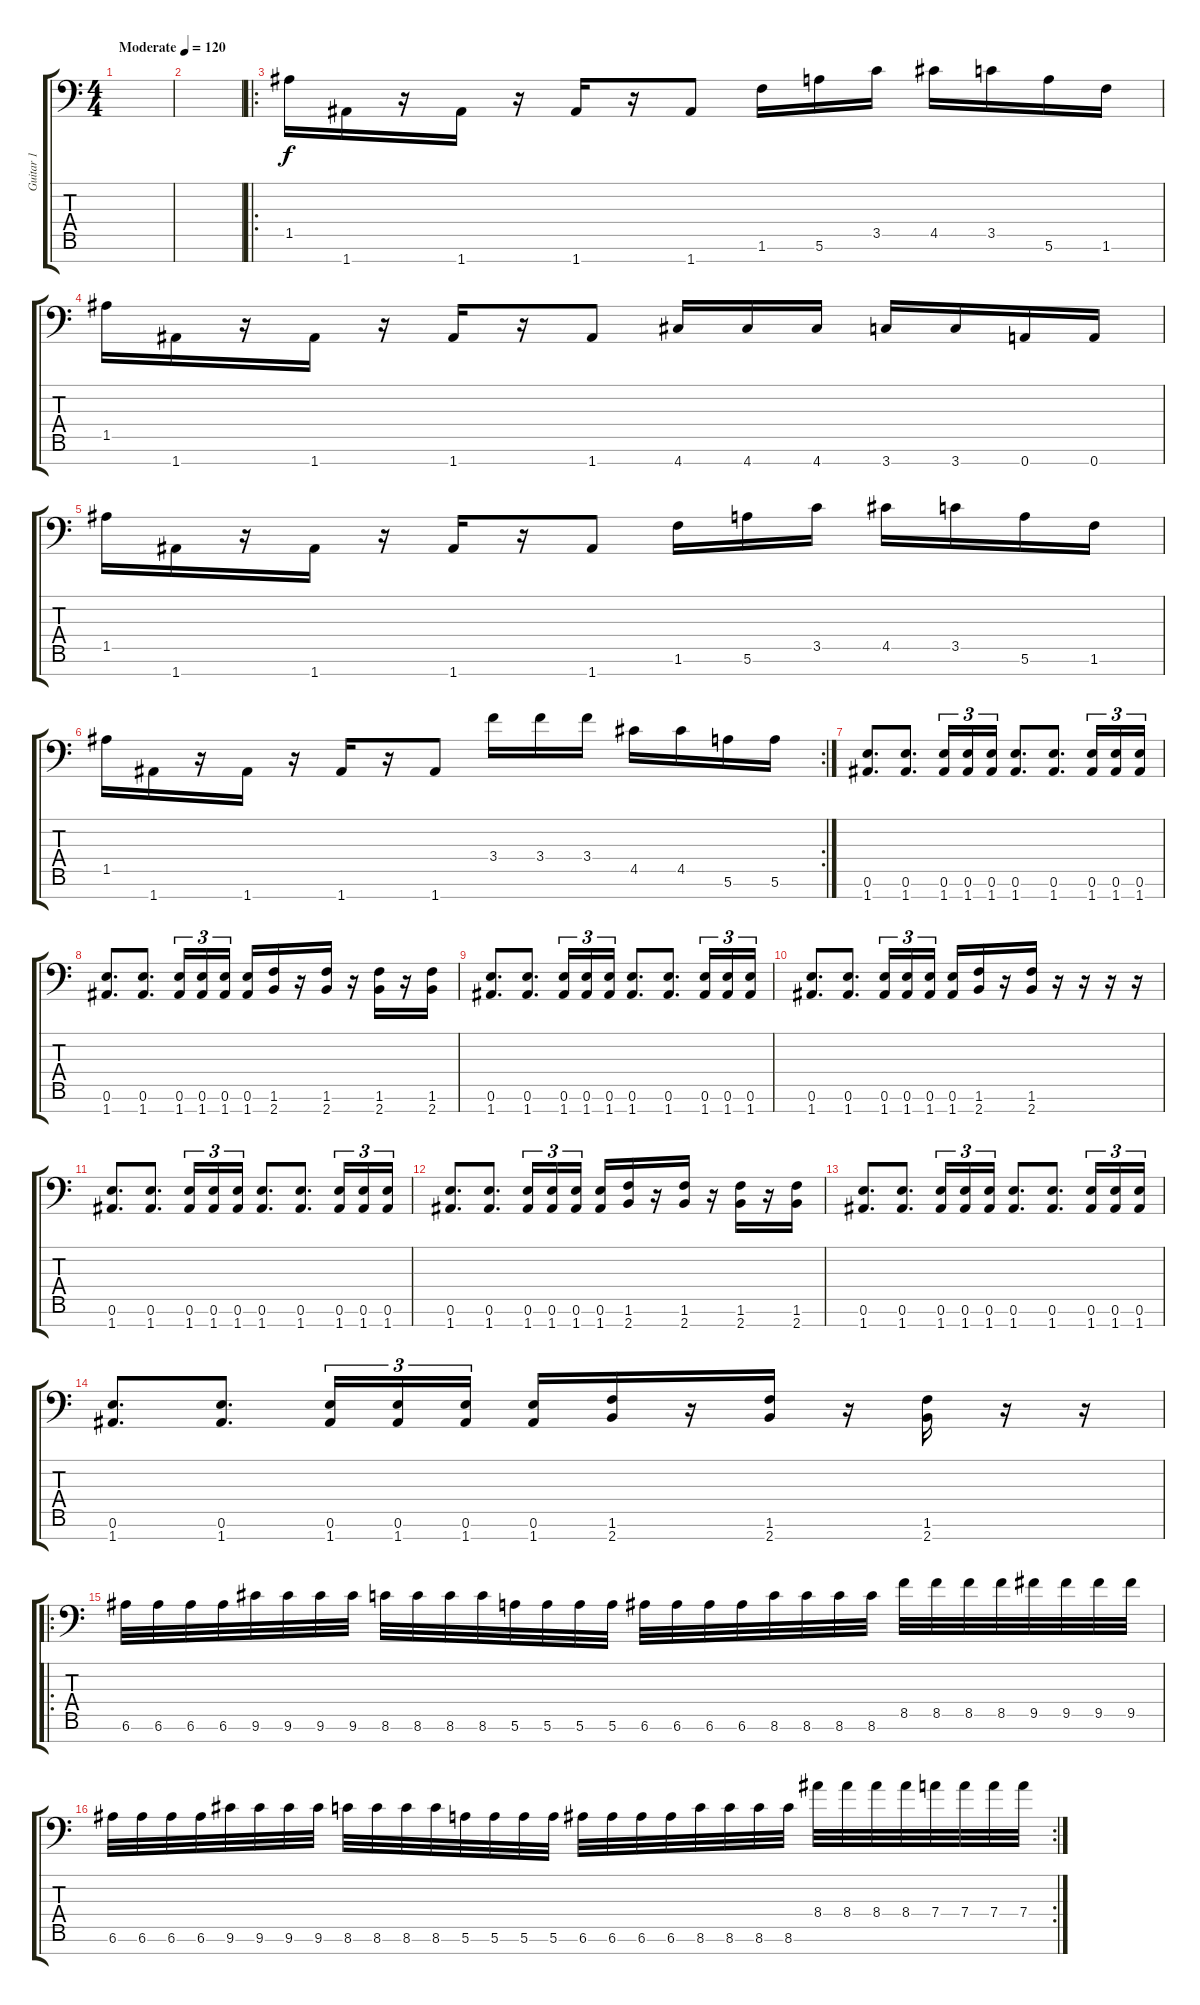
\track ("Guitar 1" "Guitar 1") {instrument distortionguitar}
\staff {score tabs}
\tuning (E4 B3 G3 D3 A2 E2 A1) {hide}
\ts (4 4)
\tempo (120 "Moderate")
\clef f4
\ks c
|
|
\ro
1.5.16 1.7.16 r.16 1.7.16 r.16 1.7.16 r.16 1.7.8 1.6.16 5.6.16 3.5.16 4.5.16 3.5.16 5.6.16 1.6.16 |
1.5.16 1.7.16 r.16 1.7.16 r.16 1.7.16 r.16 1.7.8 4.7.16 4.7.16 4.7.16 3.7.16 3.7.16 0.7.16 0.7.16 |
1.5.16 1.7.16 r.16 1.7.16 r.16 1.7.16 r.16 1.7.8 1.6.16 5.6.16 3.5.16 4.5.16 3.5.16 5.6.16 1.6.16 |
\rc 2
1.5.16 1.7.16 r.16 1.7.16 r.16 1.7.16 r.16 1.7.8 3.4.16 3.4.16 3.4.16 4.5.16 4.5.16 5.6.16 5.6.16 |
(0.6 1.7).8{d} (0.6 1.7).8{d} (0.6 1.7).16{tu (3 2)} (0.6 1.7).16{tu (3 2)} (0.6 1.7).16{tu (3 2)} (0.6 1.7).8{d} (0.6 1.7).8{d} (0.6 1.7).16{tu (3 2)} (0.6 1.7).16{tu (3 2)} (0.6 1.7).16{tu (3 2)} |
(0.6 1.7).8{d} (0.6 1.7).8{d} (0.6 1.7).16{tu (3 2)} (0.6 1.7).16{tu (3 2)} (0.6 1.7).16{tu (3 2)} (0.6 1.7).16 (1.6 2.7).16 r.16 (1.6 2.7).16 r.16 (1.6 2.7).16 r.16 (1.6 2.7).16 |
(0.6 1.7).8{d} (0.6 1.7).8{d} (0.6 1.7).16{tu (3 2)} (0.6 1.7).16{tu (3 2)} (0.6 1.7).16{tu (3 2)} (0.6 1.7).8{d} (0.6 1.7).8{d} (0.6 1.7).16{tu (3 2)} (0.6 1.7).16{tu (3 2)} (0.6 1.7).16{tu (3 2)} |
(0.6 1.7).8{d} (0.6 1.7).8{d} (0.6 1.7).16{tu (3 2)} (0.6 1.7).16{tu (3 2)} (0.6 1.7).16{tu (3 2)} (0.6 1.7).16 (1.6 2.7).16 r.16 (1.6 2.7).16 r.16 r.16 r.16 r.16 |
(0.6 1.7).8{d} (0.6 1.7).8{d} (0.6 1.7).16{tu (3 2)} (0.6 1.7).16{tu (3 2)} (0.6 1.7).16{tu (3 2)} (0.6 1.7).8{d} (0.6 1.7).8{d} (0.6 1.7).16{tu (3 2)} (0.6 1.7).16{tu (3 2)} (0.6 1.7).16{tu (3 2)} |
(0.6 1.7).8{d} (0.6 1.7).8{d} (0.6 1.7).16{tu (3 2)} (0.6 1.7).16{tu (3 2)} (0.6 1.7).16{tu (3 2)} (0.6 1.7).16 (1.6 2.7).16 r.16 (1.6 2.7).16 r.16 (1.6 2.7).16 r.16 (1.6 2.7).16 |
(0.6 1.7).8{d} (0.6 1.7).8{d} (0.6 1.7).16{tu (3 2)} (0.6 1.7).16{tu (3 2)} (0.6 1.7).16{tu (3 2)} (0.6 1.7).8{d} (0.6 1.7).8{d} (0.6 1.7).16{tu (3 2)} (0.6 1.7).16{tu (3 2)} (0.6 1.7).16{tu (3 2)} |
(0.6 1.7).8{d} (0.6 1.7).8{d} (0.6 1.7).16{tu (3 2)} (0.6 1.7).16{tu (3 2)} (0.6 1.7).16{tu (3 2)} (0.6 1.7).16 (1.6 2.7).16 r.16 (1.6 2.7).16 r.16 (1.6 2.7).16 r.16 r.16 |
\ro
6.6.32 6.6.32 6.6.32 6.6.32 9.6.32 9.6.32 9.6.32 9.6.32 8.6.32 8.6.32 8.6.32 8.6.32 5.6.32 5.6.32 5.6.32 5.6.32 6.6.32 6.6.32 6.6.32 6.6.32 8.6.32 8.6.32 8.6.32 8.6.32 8.5.32 8.5.32 8.5.32 8.5.32 9.5.32 9.5.32 9.5.32 9.5.32 |
\rc 2
6.6.32 6.6.32 6.6.32 6.6.32 9.6.32 9.6.32 9.6.32 9.6.32 8.6.32 8.6.32 8.6.32 8.6.32 5.6.32 5.6.32 5.6.32 5.6.32 6.6.32 6.6.32 6.6.32 6.6.32 8.6.32 8.6.32 8.6.32 8.6.32 8.4.32 8.4.32 8.4.32 8.4.32 7.4.32 7.4.32 7.4.32 7.4.32
